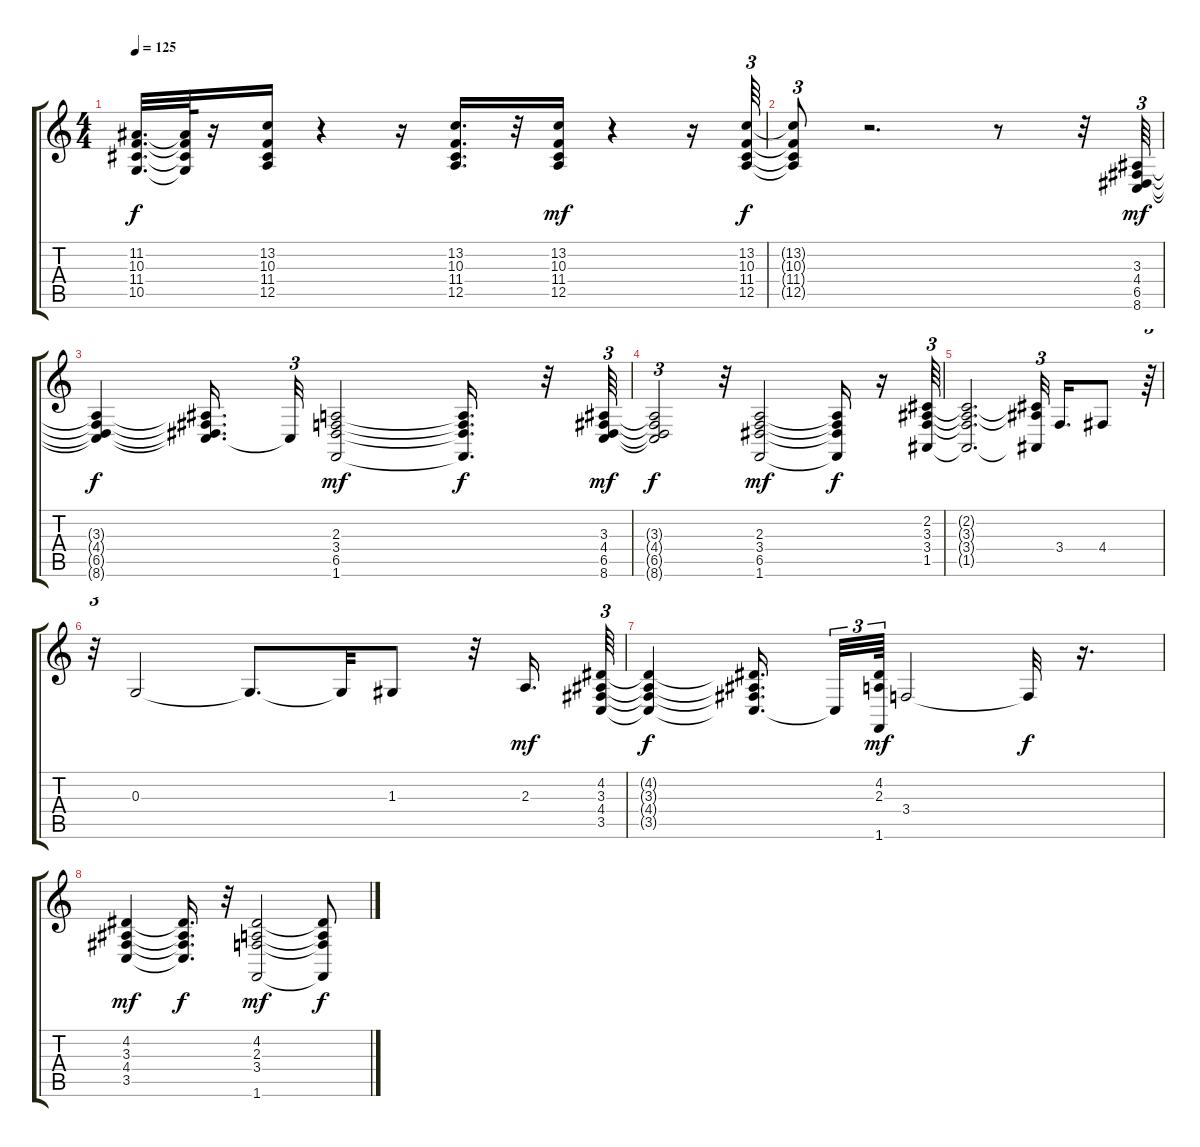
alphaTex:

\track "" {instrument acousticgrandpiano}
\staff {score tabs}
\tuning (E4 B3 G3 D3 A2 E2) {hide}
\ts (4 4)
\tempo 125
\clef g2
\ks c
(11.2{t} 10.3{t} 11.4{t} 10.5{t}).32{d dy f} (11.2{t} 10.3{t} 11.4{t} 10.5{t}).64 r.16 (13.2 10.3 11.4 12.5).16 r.4 r.16 (13.2 10.3 11.4 12.5).16{d} r.32 (13.2 10.3 11.4 12.5).16{dy mf} r.4 r.16 (13.2 10.3 11.4 12.5).64{tu (3 2) dy f} |
(13.2{t} 10.3{t} 11.4{t} 12.5{t}).8{tu (3 2)} r.2{d} r.8 r.32 (3.3 4.4 6.5 8.6).64{tu (3 2) dy mf} |
(3.3{t} 4.4{t} 6.5{t} 8.6{t}).4{dy f} (3.3{t} 4.4{t} 6.5{t} 8.6{t}).16{d} 8.6{t}.32{tu (3 2)} (2.3 3.4 6.5 1.6).2{dy mf} (2.3{t} 3.4{t} 6.5{t} 1.6{t}).16{d dy f} r.32 (3.3 4.4 6.5 8.6).64{tu (3 2) dy mf} |
(3.3{t} 4.4{t} 6.5{t} 8.6{t}).2{tu (3 2) dy f} r.32 (2.3 3.4 6.5 1.6).2{dy mf} (2.3{t} 3.4{t} 6.5{t} 1.6{t}).16{dy f} r.16 (2.2 3.3 3.4 1.5).64{tu (3 2)} |
(2.2{t} 3.3{t} 3.4{t} 1.5{t}).2{d} (2.2{t} 3.3{t} 1.5{t}).32{tu (3 2)} 3.4.16{d} 4.4.8 r.64{tu (3 2)} |
r.32{tu (3 2)} 0.3.2 0.3{t}.8{d} 0.3{t}.32 1.3.8 r.32 2.3.16{d dy mf} (4.2 3.3 4.4 3.5).64{tu (3 2)} |
(4.2{t} 3.3{t} 4.4{t} 3.5{t}).4{dy f} (4.2{t} 3.3{t} 4.4{t} 3.5{t}).16{d} 3.5{t}.32{tu (3 2)} (4.2 2.3 1.6).64{tu (3 2) dy mf} 3.4.2 3.4{t}.32{dy f} r.16{d} |
(4.2 3.3 4.4 3.5).4{dy mf} (4.2{t} 3.3{t} 4.4{t} 3.5{t}).16{d dy f} r.32 (4.2 2.3 3.4 1.6).2{dy mf} (4.2{t} 2.3{t} 3.4{t} 1.6{t}).8{dy f}
